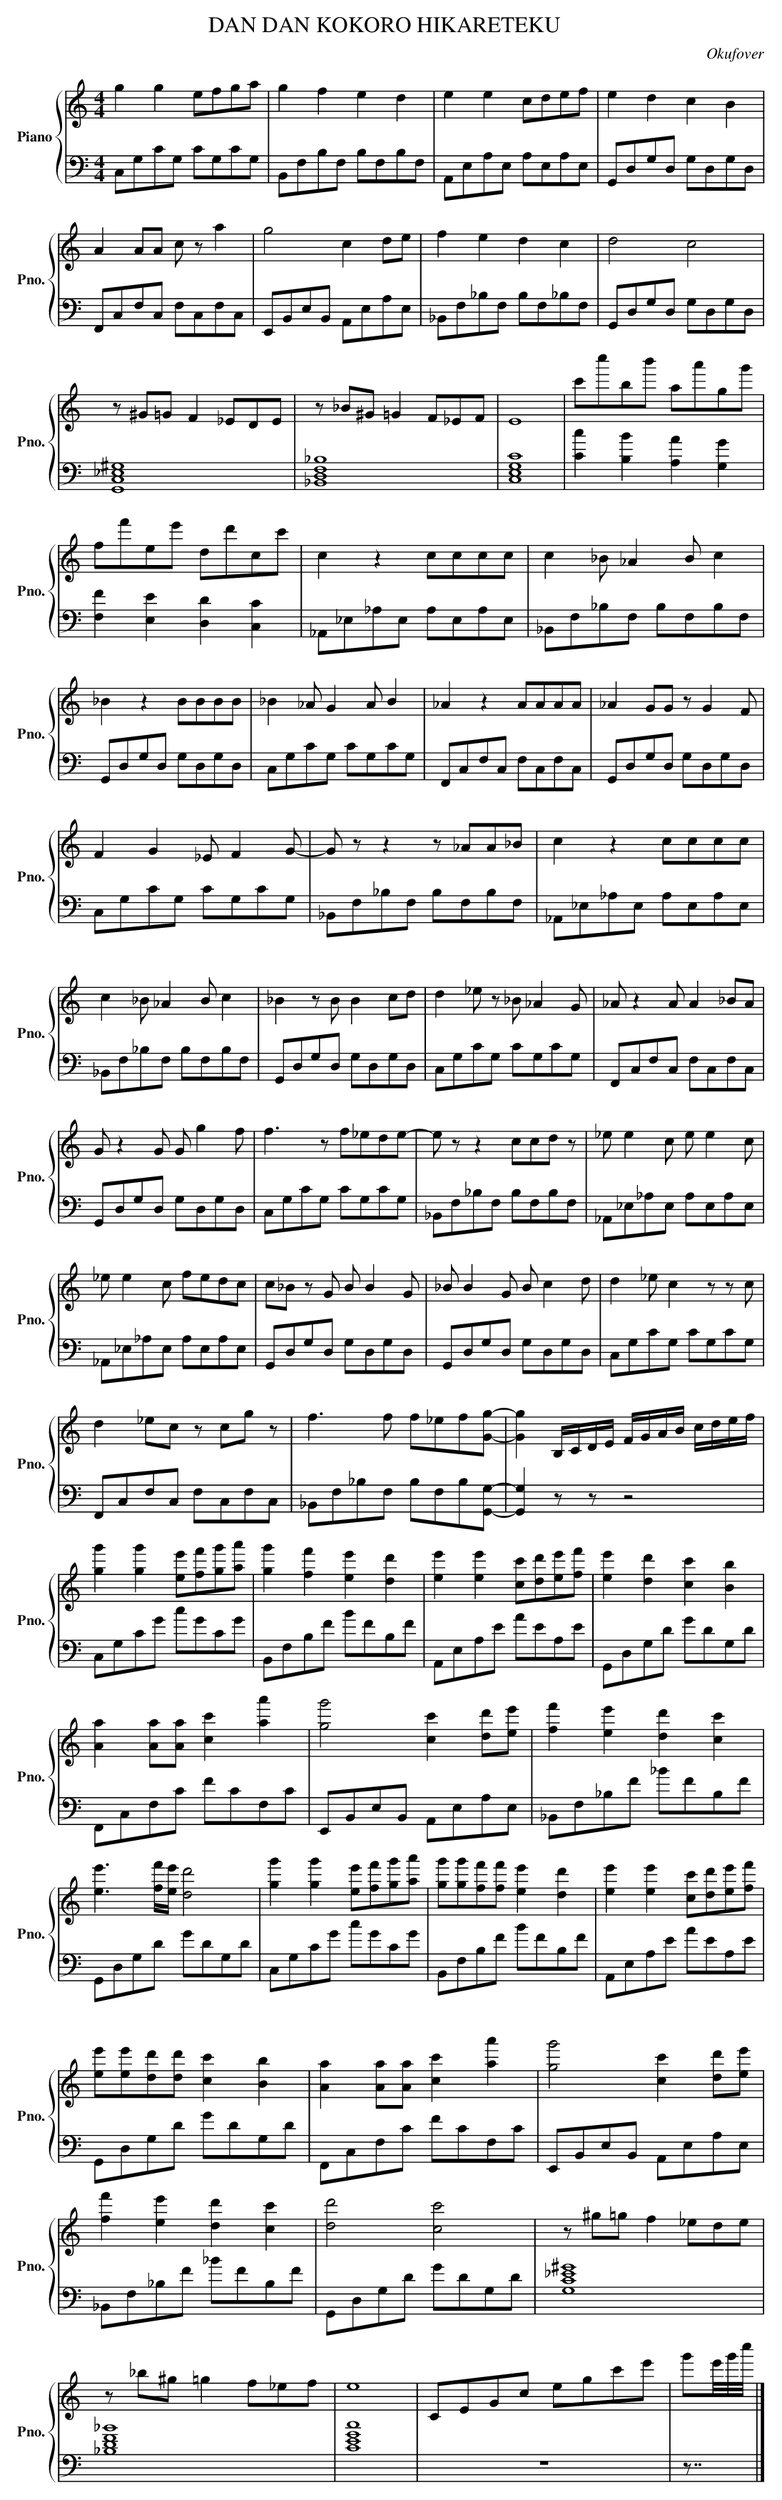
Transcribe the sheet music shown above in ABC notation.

X:1
T:DAN DAN KOKORO HIKARETEKU
C:Okufover
%%score { 1 | 2 }
L:1/8
M:4/4
K:C
V:1 treble nm="Piano" snm="Pno."
V:2 bass
V:1
 g2 g2 efga | g2 f2 e2 d2 | e2 e2 cdef | e2 d2 c2 B2 | A2 AA c z a2 | g4 c2 de | f2 e2 d2 c2 | %7
 d4 c4 | z ^G=G F2 _EDE | z _B^G =G2 F_EF | E8 | c'c''bb' aa'gg' | ff'ee' dd'cc' | c2 z2 cccc | %14
 c2 _B _A2 B c2 | _B2 z2 BBBB | _B2 _A G2 A B2 | _A2 z2 AAAA | _A2 GG z G2 F | F2 G2 _E F2 G- | %20
 G z z2 z _AA_B | c2 z2 cccc | c2 _B _A2 B c2 | _B2 z B B2 cd | d2 _e z _B _A2 G | _A z2 A A2 _BA | %26
 G z2 G G g2 f | f3 z f_ede- | e z z2 ccd z | _e e2 c e e2 c | _e e2 c fedc | c_B z G B B2 G | %32
 _B B2 G B c2 d | d2 _e c2 z z c | d2 _ec z cg z | f3 f f_ef[G-g-]- | %36
 [Gg]2 B,/C/D/E/ F/G/A/B/ c/d/e/f/ | [gg']2 [gg']2 [ee'][ff'][gg'][aa'] | %38
 [gg']2 [ff']2 [ee']2 [dd']2 | [ee']2 [ee']2 [cc'][dd'][ee'][ff'] | [ee']2 [dd']2 [cc']2 [Bb]2 | %41
 [Aa]2 [Aa][Aa] [cc']2 [aa']2 | [gg']4 [cc']2 [dd'][ee'] | [ff']2 [ee']2 [dd']2 [cc']2 | %44
 [ee']3 [ff']/[ee']/ [dd']4 | [gg']2 [gg']2 [ee'][ff'][gg'][aa'] | %46
 [gg'][gg'][ff'][ff'] [ee']2 [dd']2 | [ee']2 [ee']2 [cc'][dd'][ee'][ff'] | %48
 [ee'][ee'][dd'][dd'] [cc']2 [Bb]2 | [Aa]2 [Aa][Aa] [cc']2 [aa']2 | [gg']4 [cc']2 [dd'][ee'] | %51
 [ff']2 [ee']2 [dd']2 [cc']2 | [dd']4 [cc']4 | z ^g=g f2 _ede | z _b^g =g2 f_ef | e8 | %56
 CEGc egc'e' | g'e'/4g'/4c''/4 |] %58
V:2
 C,G,CG, CG,CG, | B,,F,B,F, B,F,B,F, | A,,E,A,E, A,E,A,E, | G,,D,G,D, G,D,G,D, | %4
 F,,C,F,C, F,C,F,C, | E,,B,,E,B,, A,,E,A,E, | _B,,F,_B,F, B,F,_B,F, | G,,D,G,D, G,D,G,D, | %8
 [G,,C,_E,^G,]8 | [_B,,D,F,_B,]8 | [C,E,G,C]8 | [Cc]2 [B,B]2 [A,A]2 [G,G]2 | %12
 [F,F]2 [E,E]2 [D,D]2 [C,C]2 | _A,,_E,_A,E, A,E,A,E, | _B,,F,_B,F, B,F,B,F, | G,,D,G,D, G,D,G,D, | %16
 C,G,CG, CG,CG, | F,,C,F,C, F,C,F,C, | G,,D,G,D, G,D,G,D, | C,G,CG, CG,CG, | _B,,F,_B,F, B,F,B,F, | %21
 _A,,_E,_A,E, A,E,A,E, | _B,,F,_B,F, B,F,B,F, | G,,D,G,D, G,D,G,D, | C,G,CG, CG,CG, | %25
 F,,C,F,C, F,C,F,C, | G,,D,G,D, G,D,G,D, | C,G,CG, CG,CG, | _B,,F,_B,F, B,F,B,F, | %29
 _A,,_E,_A,E, A,E,A,E, | _A,,_E,_A,E, A,E,A,E, | G,,D,G,D, G,D,G,D, | G,,D,G,D, G,D,G,D, | %33
 C,G,CG, CG,CG, | F,,C,F,C, F,C,F,C, | _B,,F,_B,F, B,F,B,[G,,-G,-]- | [G,,G,]2 z z z4 | %37
 C,G,CG cGCG | B,,F,B,F BFB,F | A,,E,A,E AEA,E | G,,D,G,D GDG,D | F,,C,F,C FCF,C | %42
 E,,B,,E,B,, A,,E,A,E, | _B,,F,_B,F _BFB,F | G,,D,G,D GDG,D | C,G,CG cGCG | B,,F,B,F BFB,F | %47
 A,,E,A,E AEA,E | G,,D,G,D GDG,D | F,,C,F,C FCF,C | E,,B,,E,B,, A,,E,A,E, | _B,,F,_B,F _BFB,F | %52
 G,,D,G,D GDG,D | [G,C_E^G]8 | [_B,DF_B]8 | [CEGc]8 | z8 | z7/4 |] %58
